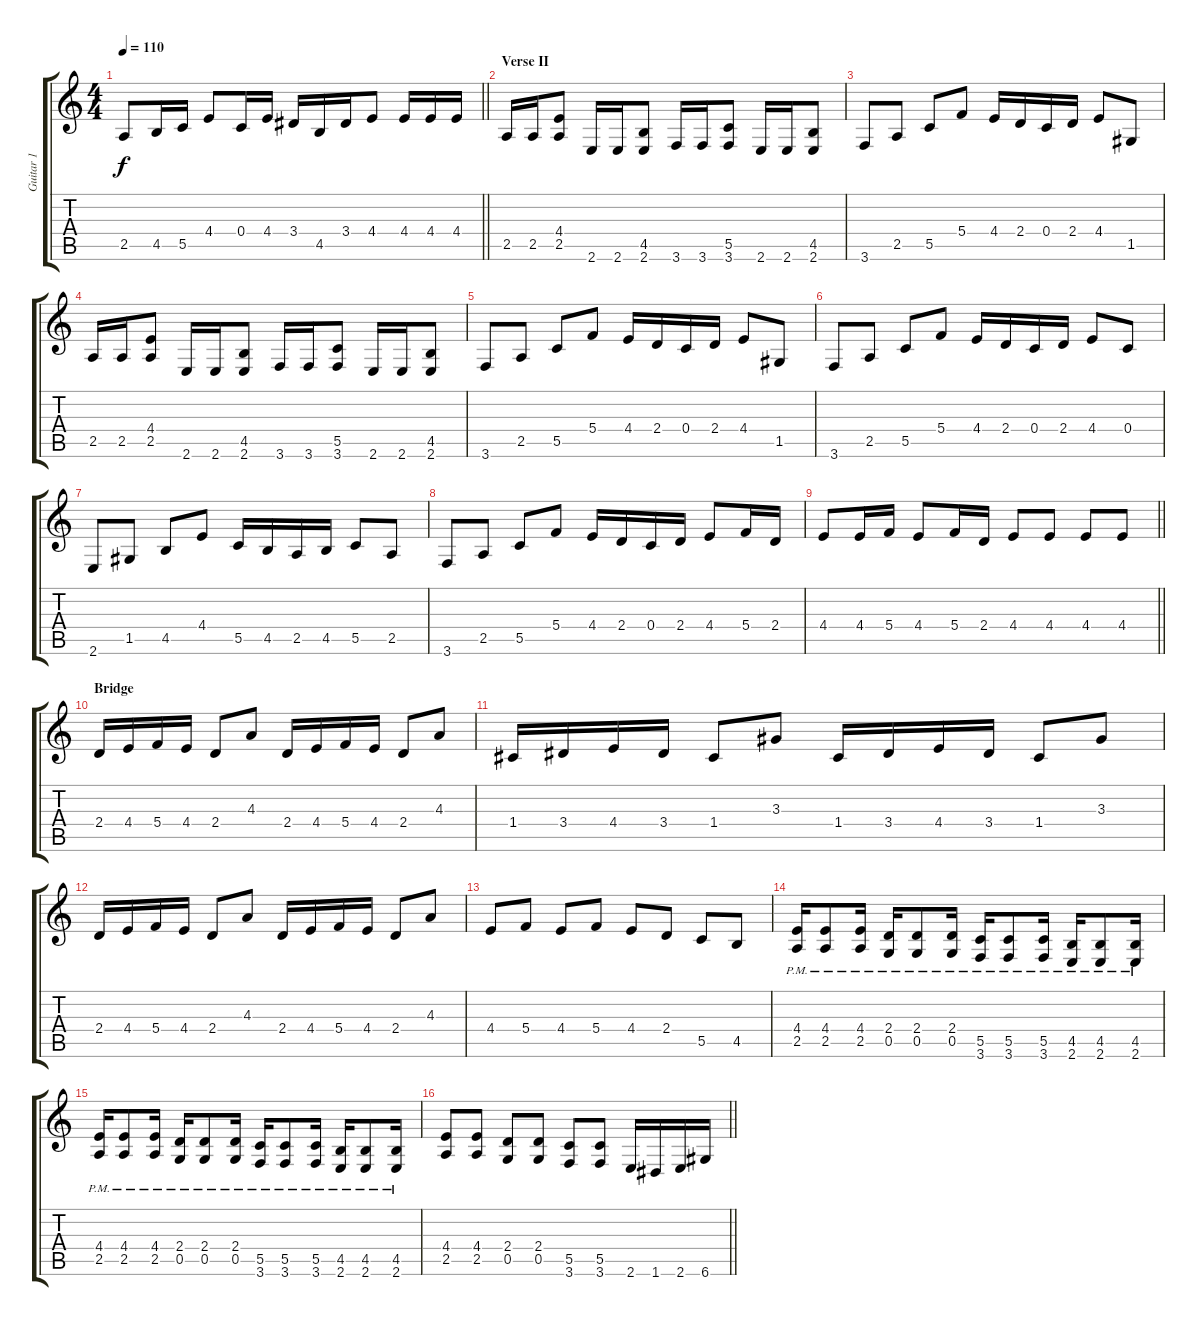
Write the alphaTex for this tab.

\track ("Guitar 1" "Guitar 1") {instrument distortionguitar}
\staff {score tabs}
\tuning (D4 A3 F3 C3 G2 D2) {hide}
\ts (4 4)
\tempo 110
\clef g2
\barLineRight lightlight
\ks c
2.5.8{dy f} 4.5.16 5.5.16 4.4.8 0.4.16 4.4.16 3.4.16 4.5.16 3.4.16 4.4.8 4.4.16 4.4.16 4.4.16 |
\section ("" "Verse II")
2.5.16 2.5.16 (4.4 2.5).8 2.6.16 2.6.16 (4.5 2.6).8 3.6.16 3.6.16 (5.5 3.6).8 2.6.16 2.6.16 (4.5 2.6).8 |
3.6.8 2.5.8 5.5.8 5.4.8 4.4.16 2.4.16 0.4.16 2.4.16 4.4.8 1.5.8 |
2.5.16 2.5.16 (4.4 2.5).8 2.6.16 2.6.16 (4.5 2.6).8 3.6.16 3.6.16 (5.5 3.6).8 2.6.16 2.6.16 (4.5 2.6).8 |
3.6.8 2.5.8 5.5.8 5.4.8 4.4.16 2.4.16 0.4.16 2.4.16 4.4.8 1.5.8 |
3.6.8 2.5.8 5.5.8 5.4.8 4.4.16 2.4.16 0.4.16 2.4.16 4.4.8 0.4.8 |
2.6.8 1.5.8 4.5.8 4.4.8 5.5.16 4.5.16 2.5.16 4.5.16 5.5.8 2.5.8 |
3.6.8 2.5.8 5.5.8 5.4.8 4.4.16 2.4.16 0.4.16 2.4.16 4.4.8 5.4.16 2.4.16 |
\barLineRight lightlight
4.4.8 4.4.16 5.4.16 4.4.8 5.4.16 2.4.16 4.4.8 4.4.8 4.4.8 4.4.8 |
\section ("" "Bridge")
2.4.16 4.4.16 5.4.16 4.4.16 2.4.8 4.3.8 2.4.16 4.4.16 5.4.16 4.4.16 2.4.8 4.3.8 |
1.4.16 3.4.16 4.4.16 3.4.16 1.4.8 3.3.8 1.4.16 3.4.16 4.4.16 3.4.16 1.4.8 3.3.8 |
2.4.16 4.4.16 5.4.16 4.4.16 2.4.8 4.3.8 2.4.16 4.4.16 5.4.16 4.4.16 2.4.8 4.3.8 |
4.4.8 5.4.8 4.4.8 5.4.8 4.4.8 2.4.8 5.5.8 4.5.8 |
(4.4{pm} 2.5{pm}).16 (4.4{pm} 2.5{pm}).8 (4.4{pm} 2.5{pm}).16 (2.4{pm} 0.5{pm}).16 (2.4{pm} 0.5{pm}).8 (2.4{pm} 0.5{pm}).16 (5.5{pm} 3.6{pm}).16 (5.5{pm} 3.6{pm}).8 (5.5{pm} 3.6{pm}).16 (4.5{pm} 2.6{pm}).16 (4.5{pm} 2.6{pm}).8 (4.5{pm} 2.6{pm}).16 |
(4.4{pm} 2.5{pm}).16 (4.4{pm} 2.5{pm}).8 (4.4{pm} 2.5{pm}).16 (2.4{pm} 0.5{pm}).16 (2.4{pm} 0.5{pm}).8 (2.4{pm} 0.5{pm}).16 (5.5{pm} 3.6{pm}).16 (5.5{pm} 3.6{pm}).8 (5.5{pm} 3.6{pm}).16 (4.5{pm} 2.6{pm}).16 (4.5{pm} 2.6{pm}).8 (4.5{pm} 2.6{pm}).16 |
\barLineRight lightlight
(4.4 2.5).8 (4.4 2.5).8 (2.4 0.5).8 (2.4 0.5).8 (5.5 3.6).8 (5.5 3.6).8 2.6.16 1.6.16 2.6.16 6.6.16
